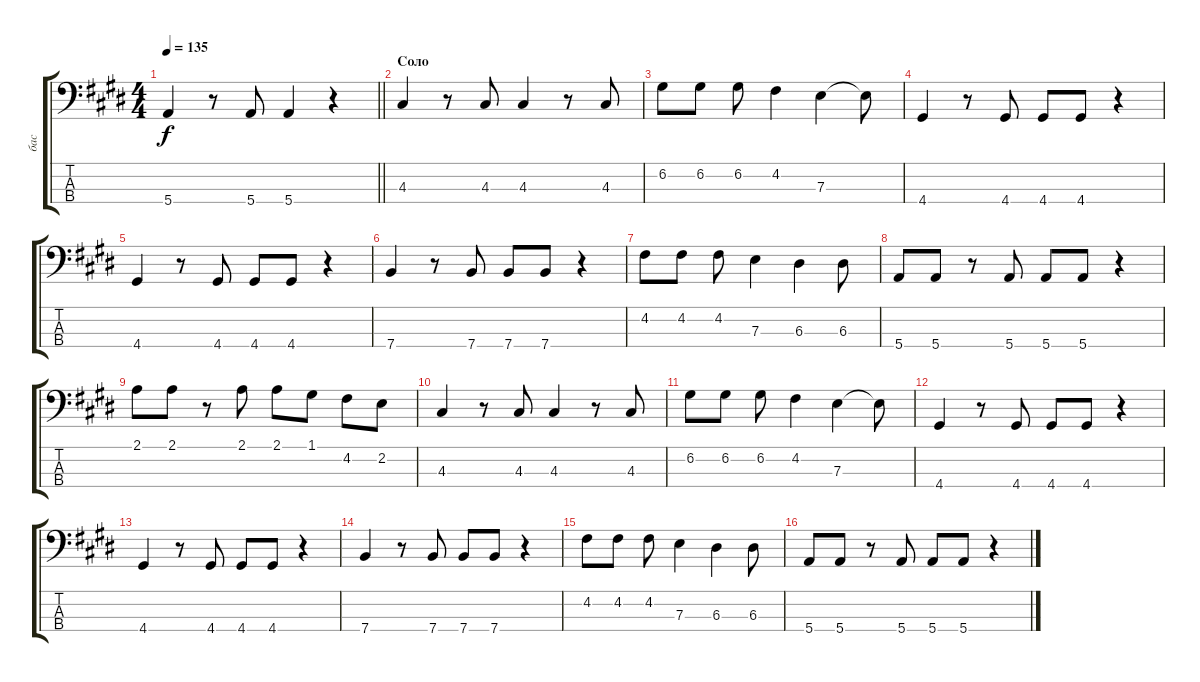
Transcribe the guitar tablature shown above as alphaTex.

\track ("бас" "бас") {instrument electricbassfinger}
\staff {score tabs}
\tuning (G2 D2 A1 E1) {hide}
\ts (4 4)
\tempo 135
\clef f4
\barLineRight lightlight
\ks c#minor
5.4.4{dy f} r.8 5.4.8 5.4.4 r.4 |
\section ("" "Соло")
4.3.4 r.8 4.3.8 4.3.4 r.8 4.3.8 |
6.2.8 6.2.8 6.2.8 4.2.4 7.3.4 7.3{t}.8 |
4.4.4 r.8 4.4.8 4.4.8 4.4.8 r.4 |
4.4.4 r.8 4.4.8 4.4.8 4.4.8 r.4 |
7.4.4 r.8 7.4.8 7.4.8 7.4.8 r.4 |
4.2.8 4.2.8 4.2.8 7.3.4 6.3.4 6.3.8 |
5.4.8 5.4.8 r.8 5.4.8 5.4.8 5.4.8 r.4 |
2.1.8 2.1.8 r.8 2.1.8 2.1.8 1.1.8 4.2.8 2.2.8 |
4.3.4 r.8 4.3.8 4.3.4 r.8 4.3.8 |
6.2.8 6.2.8 6.2.8 4.2.4 7.3.4 7.3{t}.8 |
4.4.4 r.8 4.4.8 4.4.8 4.4.8 r.4 |
4.4.4 r.8 4.4.8 4.4.8 4.4.8 r.4 |
7.4.4 r.8 7.4.8 7.4.8 7.4.8 r.4 |
4.2.8 4.2.8 4.2.8 7.3.4 6.3.4 6.3.8 |
5.4.8 5.4.8 r.8 5.4.8 5.4.8 5.4.8 r.4
